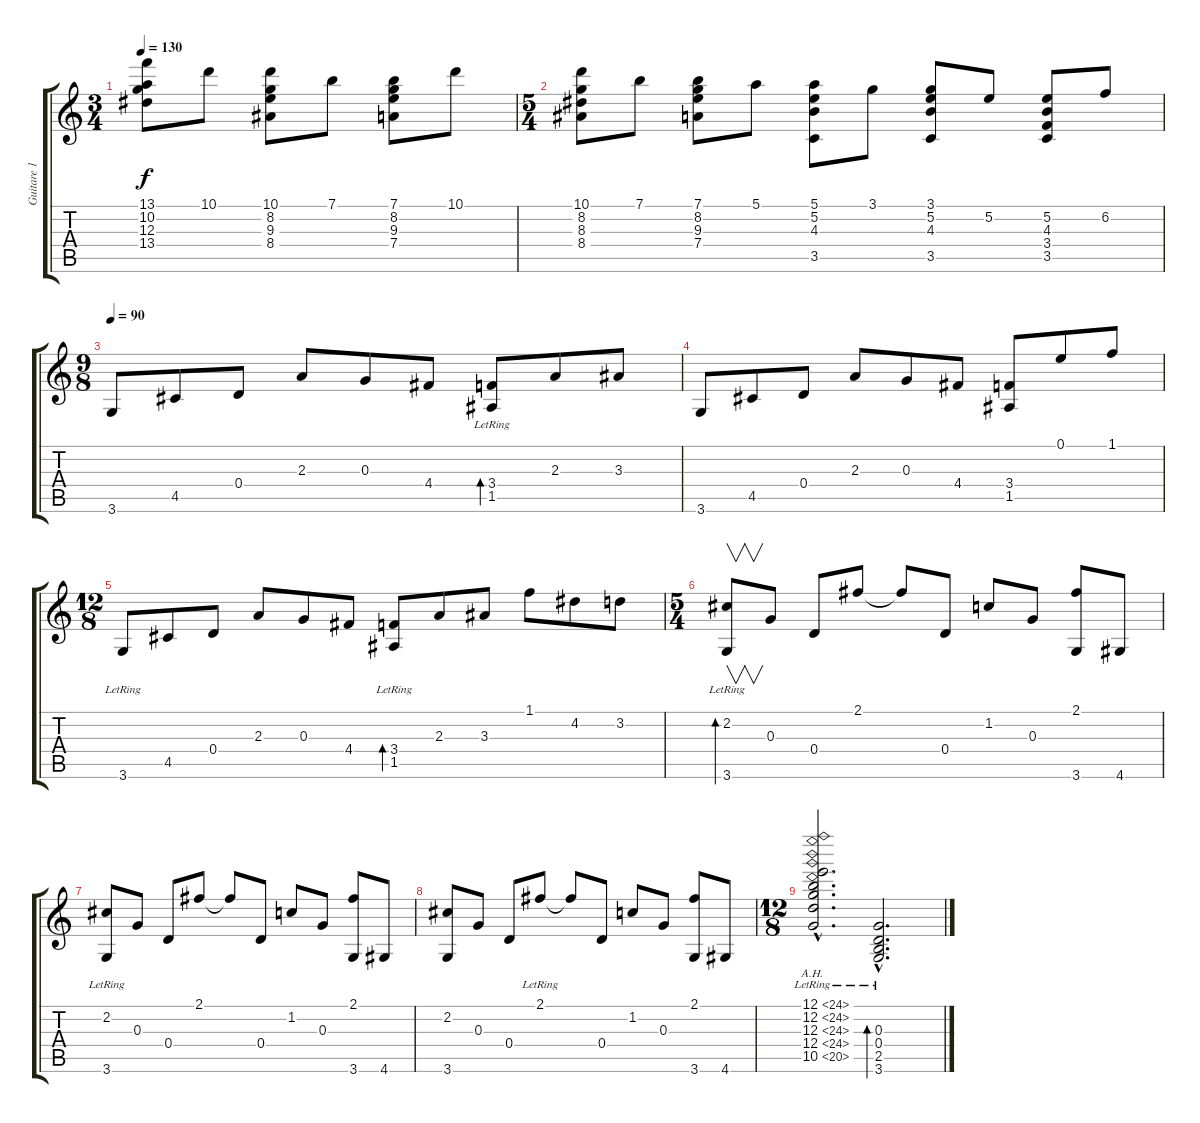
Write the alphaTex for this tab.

\track ("Guitare 1" "Guitare 1") {instrument acousticguitarsteel}
\staff {score tabs}
\tuning (E4 B3 G3 D3 A2 E2) {hide}
\ts (3 4)
\tempo 130
\clef g2
\ks c
(13.1 10.2 12.3 13.4).8{dy f} 10.1.8 (10.1 8.2 9.3 8.4).8 7.1.8 (7.1 8.2 9.3 7.4).8 10.1.8 |
\ts (5 4)
(10.1 8.2 8.3 8.4).8 7.1.8 (7.1 8.2 9.3 7.4).8 5.1.8 (5.1 5.2 4.3 3.5).8 3.1.8 (3.1 5.2 4.3 3.5).8 5.2.8 (5.2 4.3 3.4 3.5).8 6.2.8 |
\ts (9 8)
\tempo 90
3.6.8 4.5.8 0.4.8 2.3.8 0.3.8 4.4.8 (3.4 1.5{lr}).8{bd 120} 2.3.8 3.3.8 |
3.6.8 4.5.8 0.4.8 2.3.8 0.3.8 4.4.8 (3.4 1.5).8 0.1.8 1.1.8 |
\ts (12 8)
3.6{lr}.8 4.5.8 0.4.8 2.3.8 0.3.8 4.4.8 (3.4 1.5{lr}).8{bd 120} 2.3.8 3.3.8 1.1.8 4.2.8 3.2.8 |
\ts (5 4)
(2.2 3.6{lr}).8{v bd 120} 0.3.8 0.4.8 2.1.8 2.1{t}.8 0.4.8 1.2.8 0.3.8 (2.1 3.6).8 4.6.8 |
(2.2 3.6{lr}).8 0.3.8 0.4.8 2.1.8 2.1{t}.8 0.4.8 1.2.8 0.3.8 (2.1 3.6).8 4.6.8 |
(2.2 3.6).8 0.3.8 0.4.8 2.1{lr}.8 2.1{t}.8 0.4.8 1.2.8 0.3.8 (2.1 3.6).8 4.6.8 |
\ts (12 8)
(12.1{ah 12 hac lr} 12.2{ah 12 hac lr} 12.3{ah 12 hac lr} 12.4{ah 12 hac lr} 10.5{ah 10 hac}).2{d} (0.3{hac lr} 0.4{hac lr} 2.5{hac lr} 3.6{hac lr}).2{d bd 240}
